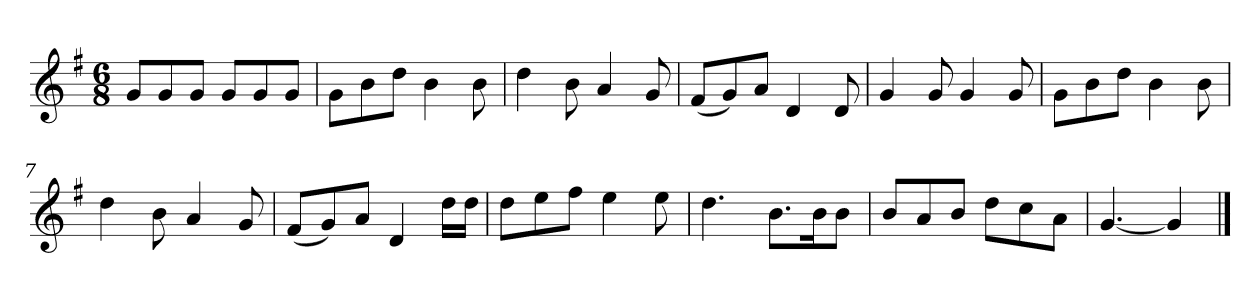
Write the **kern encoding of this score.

**kern
*part1
*staff1
*k[f#]
*M6/8
*MM120
=1
8gL
8g
8gJ
8gL
8g
8gJ
=2
8gL
8b
8ddJ
4b
8b
=3
4dd
8b
4a
8g
=4
(8f#L
8g)
8aJ
4d
8d
=5
4g
8g
4g
8g
=6
8gL
8b
8ddJ
4b
8b
=7
4dd
8b
4a
8g
=8
(8f#L
8g)
8aJ
4d
16ddLL
16ddJJ
=9
8ddL
8ee
8ff#J
4ee
8ee
=10
4.dd
8.bL
16bK
8bJ
=11
8bL
8a
8bJ
8ddL
8cc
8aJ
=12
[4.g
4g]
==
*-
